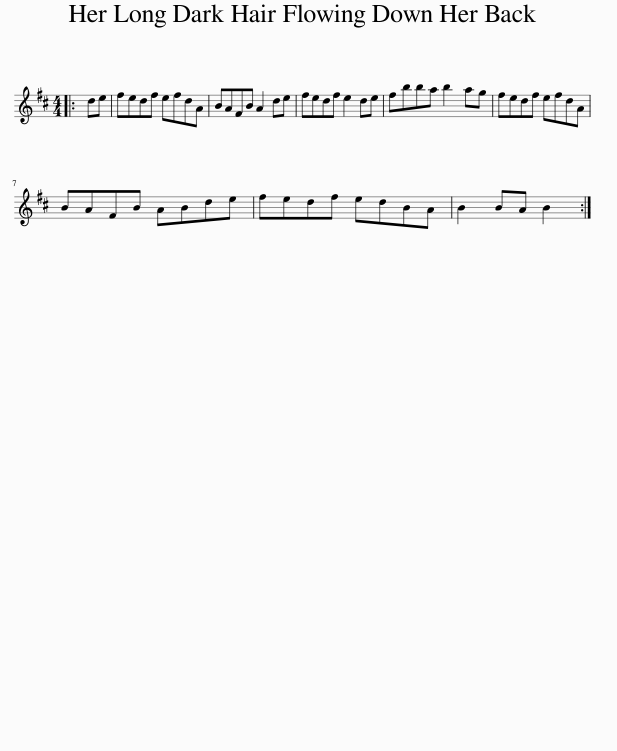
X:1
L:1/8
M:4/4
I:linebreak $
K:D
V:1 treble
V:1
|: de | fedf efdA | BAFB A2 de | fedf e2 de | fbba b2 ag | %5
 fedf efdA |$ BAFB ABde | fedf edBA | B2 BA B2 :| %9
